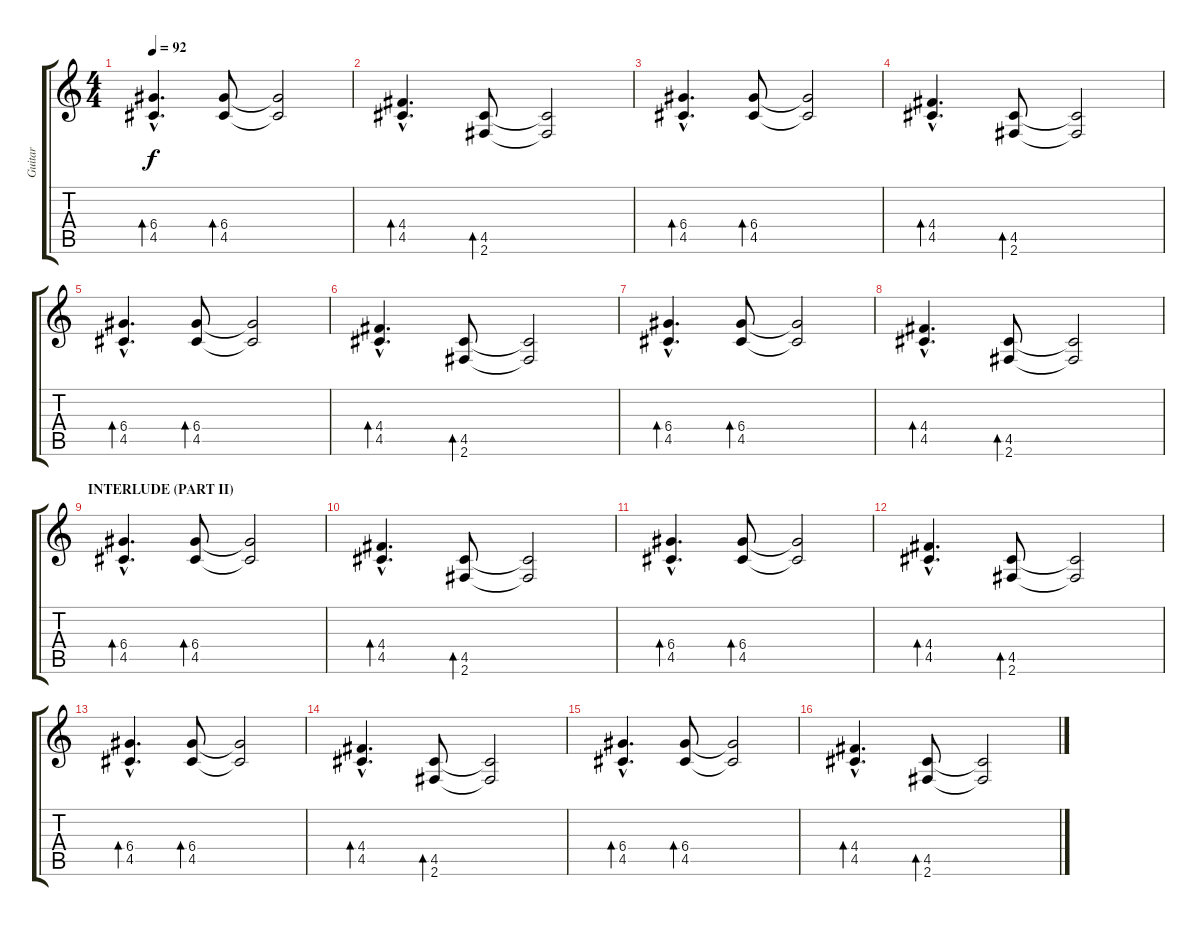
\track ("Guitar" "Guitar") {instrument acousticguitarsteel}
\staff {score tabs}
\tuning (E4 B3 G3 D3 A2 E2) {hide}
\ts (4 4)
\tempo 92
\clef g2
\ks c
(6.4{hac} 4.5{hac}).4{d bd 60 dy f} (6.4 4.5).8{bd 60} (6.4{t} 4.5{t}).2 |
(4.4{hac} 4.5{hac}).4{d bd 60} (4.5 2.6).8{bd 60} (4.5{t} 2.6{t}).2 |
(6.4{hac} 4.5{hac}).4{d bd 60} (6.4 4.5).8{bd 60} (6.4{t} 4.5{t}).2 |
(4.4{hac} 4.5{hac}).4{d bd 60} (4.5 2.6).8{bd 60} (4.5{t} 2.6{t}).2 |
(6.4{hac} 4.5{hac}).4{d bd 60} (6.4 4.5).8{bd 60} (6.4{t} 4.5{t}).2 |
(4.4{hac} 4.5{hac}).4{d bd 60} (4.5 2.6).8{bd 60} (4.5{t} 2.6{t}).2 |
(6.4{hac} 4.5{hac}).4{d bd 60} (6.4 4.5).8{bd 60} (6.4{t} 4.5{t}).2 |
(4.4{hac} 4.5{hac}).4{d bd 60} (4.5 2.6).8{bd 60} (4.5{t} 2.6{t}).2 |
\section ("" "INTERLUDE (PART II)")
(6.4{hac} 4.5{hac}).4{d bd 60} (6.4 4.5).8{bd 60} (6.4{t} 4.5{t}).2 |
(4.4{hac} 4.5{hac}).4{d bd 60} (4.5 2.6).8{bd 60} (4.5{t} 2.6{t}).2 |
(6.4{hac} 4.5{hac}).4{d bd 60} (6.4 4.5).8{bd 60} (6.4{t} 4.5{t}).2 |
(4.4{hac} 4.5{hac}).4{d bd 60} (4.5 2.6).8{bd 60} (4.5{t} 2.6{t}).2 |
(6.4{hac} 4.5{hac}).4{d bd 60} (6.4 4.5).8{bd 60} (6.4{t} 4.5{t}).2 |
(4.4{hac} 4.5{hac}).4{d bd 60} (4.5 2.6).8{bd 60} (4.5{t} 2.6{t}).2 |
(6.4{hac} 4.5{hac}).4{d bd 60} (6.4 4.5).8{bd 60} (6.4{t} 4.5{t}).2 |
(4.4{hac} 4.5{hac}).4{d bd 60} (4.5 2.6).8{bd 60} (4.5{t} 2.6{t}).2
